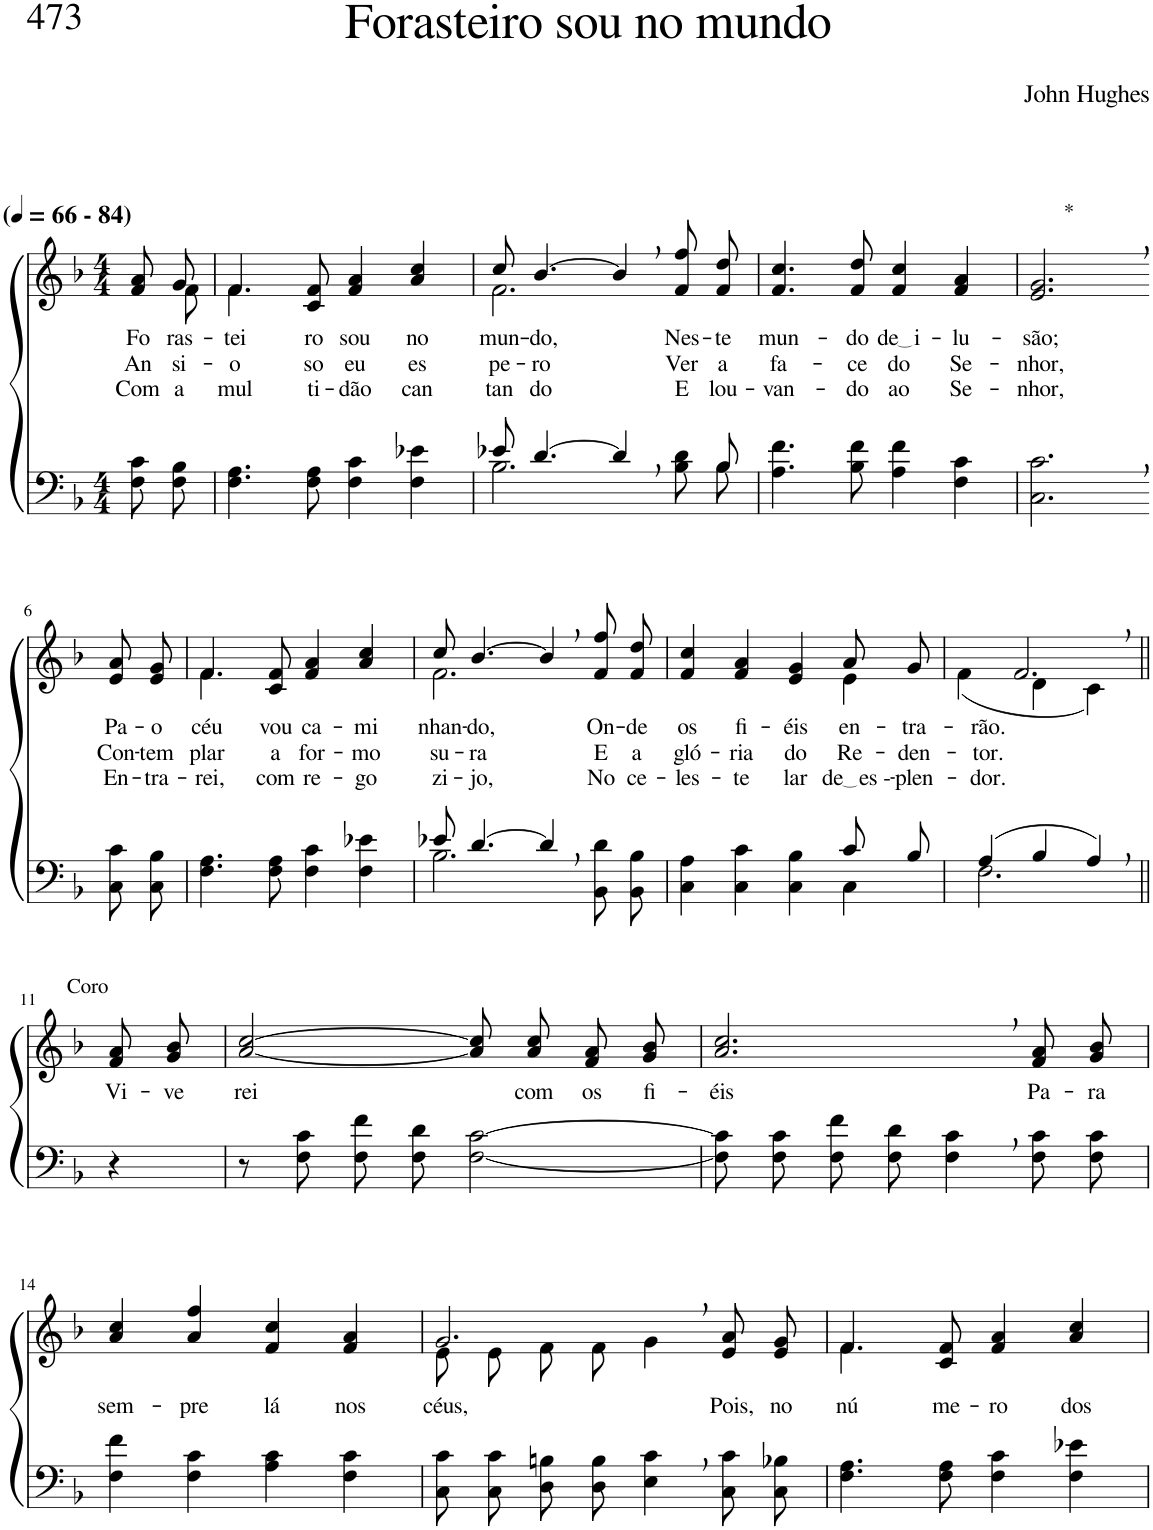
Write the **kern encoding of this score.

**kern	**kern	**text	**text	**text
*part2	*part1	*part1	*part1	*part1
*staff2	*staff1	*staff1	*staff1	*staff1
*I"Parte III e IV	*I"Parte I e II	*	*	*
*clefF4	*clefG2	*	*	*
*Trd1c2	*Trd1c2	*	*	*
*k[b-]	*k[b-]	*	*	*
*M4/4	*M4/4	*	*	*
*MM66	*MM66	*	*	*
=1	=1	=1	=1	=1
!	!LO:TX:a:B:t=(	!	!	!
!	!LO:TX:a:B:t=- 84)	!	!	!
!	!	!LO:LY:b	!LO:LY:b	!LO:LY:b
*	*^	*	*	*
8F\ 8c\L	8f/ 8a/L	8ryy	Fo-	An-	Com
!	!	!	!LO:LY:b	!LO:LY:b	!LO:LY:b
8F\ 8B-\J	8g/J	8f\	-ras-	-si-	a
=2	=2	=2	=2	=2	=2
!	!	!	!LO:LY:b	!LO:LY:b	!LO:LY:b
4.F\ 4.A\	4.f/	4.f\	-tei-	-o-	mul-
!	!	!	!LO:LY:b	!LO:LY:b	!LO:LY:b
8F\ 8A\	8c/ 8f/	2ryy	-ro	-so	-ti-
!	!	!	!LO:LY:b	!LO:LY:b	!LO:LY:b
4F\ 4c\	4f/ 4a/	.	sou	eu	-dão
!	!	!	!LO:LY:b	!LO:LY:b	!LO:LY:b
4F\ 4e-X\	4a/ 4cc/	.	no	es-	can-
.	.	8ryy	.	.	.
=3	=3	=3	=3	=3	=3
*^	*	*	*	*	*
!	!	!	!	!LO:LY:b	!LO:LY:b	!LO:LY:b
8e-X/	2.B-\	8cc/	2.f\	mun-	pe-	-tan
!	!	!	!	!LO:LY:b	!LO:LY:b	!LO:LY:b
[4.d/	.	[4.b-/	.	do,	-ro	do
4d,/]	.	4b-,/]	.	.	.	.
!	!	!	!	!LO:LY:b	!LO:LY:b	!LO:LY:b
8ryy	8B-\ 8d\L	8f/ 8ff/L	4ryy	Nes-	Ver	E
!	!	!	!	!LO:LY:b	!LO:LY:b	!LO:LY:b
8B-/	8B-\J	8f/ 8dd/J	.	-te	a	lou-
*	*	*v	*v	*	*	*
=4	=4	=4	=4	=4	=4
!	!	!	!LO:LY:b	!LO:LY:b	!LO:LY:b
*v	*v	*	*	*	*
4.A\ 4.f\	4.f/ 4.cc/	mun-	fa-	-van-
!	!	!LO:LY:b	!LO:LY:b	!LO:LY:b
8B-\ 8f\	8f/ 8dd/	-do	-ce	-do
!	!	!LO:LY:b	!LO:LY:b	!LO:LY:b
4A\ 4f\	4f/ 4cc/	de i	do	ao
!	!	!LO:LY:b	!LO:LY:b	!LO:LY:b
4F\ 4c\	4f/ 4a/	-lu-	Se-	Se-
=5	=5	=5	=5	=5
!	!LO:TX:a:t=*	!	!	!
!	!	!LO:LY:b	!LO:LY:b	!LO:LY:b
2.C\, 2.c\,	2.e/, 2.g/,	-são;	-nhor,	-nhor,
!!LO:LB:g=z
=6-	=6-	=6-	=6-	=6-
!	!	!LO:LY:b	!LO:LY:b	!LO:LY:b
8C\ 8c\L	8e/ 8a/L	Pa-	Con-	En-
!	!	!LO:LY:b	!LO:LY:b	!LO:LY:b
8C\ 8B-\J	8e/ 8g/J	-o	-tem-	-tra-
=7	=7	=7	=7	=7
!	!	!	!	!LO:LY:b
*	*^	*	*	*
!	!	!	!LO:LY:b	!LO:LY:b	!
4.F\ 4.A\	4.f/	4.f\	-céu	-plar	-rei,
!	!	!	!LO:LY:b	!LO:LY:b	!LO:LY:b
8F\ 8A\	8c/ 8f/	2ryy	vou	a	com
!	!	!	!LO:LY:b	!LO:LY:b	!LO:LY:b
4F\ 4c\	4f/ 4a/	.	ca-	for-	re-
!	!	!	!LO:LY:b	!LO:LY:b	!LO:LY:b
4F\ 4e-X\	4a/ 4cc/	.	-mi-	-mo-	-go-
.	.	8ryy	.	.	.
=8	=8	=8	=8	=8	=8
*^	*	*	*	*	*
!	!	!	!	!LO:LY:b	!LO:LY:b	!LO:LY:b
8e-X/	2.B-\	8cc/	2.f\	-nhan-	-su-	-zi-
!	!	!	!	!LO:LY:b	!LO:LY:b	!LO:LY:b
[4.d/	.	[4.b-/	.	-do,	-ra	-jo,
4d,/]	.	4b-,/]	.	.	.	.
!	!	!	!	!LO:LY:b	!LO:LY:b	!LO:LY:b
4ryy	8BB-\ 8d\L	8f/ 8ff/L	4ryy	On-	E	No
!	!	!	!	!LO:LY:b	!LO:LY:b	!LO:LY:b
.	8BB-\ 8B-\J	8f/ 8dd/J	.	-de	a	ce-
=9	=9	=9	=9	=9	=9	=9
!	!	!	!	!LO:LY:b	!LO:LY:b	!LO:LY:b
2.ryy	4C\ 4A\	4f/ 4cc/	2.ryy	os	gló-	-les-
!	!	!	!	!LO:LY:b	!LO:LY:b	!LO:LY:b
.	4C\ 4c\	4f/ 4a/	.	fi-	-ria	-te
!	!	!	!	!LO:LY:b	!LO:LY:b	!LO:LY:b
.	4C\ 4B-\	4e/ 4g/	.	-éis	do	lar
!	!	!	!	!	!	!LO:LY:b
!	!	!	!	!LO:LY:b	!LO:LY:b	!
8c/L	4C\	8a/L	4e\	en-	Re-	de es -
!	!	!	!	!LO:LY:b	!LO:LY:b	!LO:LY:b
8B-/J	.	8g/J	.	-tra-	-den-	-plen-
=10	=10	=10	=10	=10	=10	=10
!	!	!	!	!LO:LY:b	!LO:LY:b	!LO:LY:b
(4A/	2.F\	2.f,/	(4f\	-rão.	-tor.	-dor.
4B-/	.	.	4d\	.	.	.
4A,/)	.	.	4c\)	.	.	.
*v	*v	*	*	*	*	*
!!LO:LB:g=z
=11||	=11||	=11||	=11||	=11||	=11||
!	!LO:TX:a:t=Coro	!	!	!	!
!	!	!	!LO:LY:b	!	!
*	*v	*v	*	*	*
4r	8f/ 8a/L	Vi-	.	.
!	!	!LO:LY:b	!	!
.	8g/ 8b-/J	-ve	.	.
=12	=12	=12	=12	=12
!	!	!LO:LY:b	!	!
8r	[2a/ [2cc/	rei	.	.
8F\ 8c\	.	.	.	.
8F\ 8f\L	.	.	.	.
8F\ 8d\J	.	.	.	.
[2F\ [2c\	8a]\ 8cc]\L	.	.	.
!	!	!LO:LY:b	!	!
.	8a\ 8cc\J	com	.	.
!	!	!LO:LY:b	!	!
.	8f/ 8a/L	os	.	.
!	!	!LO:LY:b	!	!
.	8g/ 8b-/J	fi-	.	.
=13	=13	=13	=13	=13
!	!	!LO:LY:b	!	!
8F]\ 8c]\L	2.a/, 2.cc/,	-éis	.	.
8F\ 8c\J	.	.	.	.
8F\ 8f\L	.	.	.	.
8F\ 8d\J	.	.	.	.
4F\, 4c\,	.	.	.	.
!	!	!LO:LY:b	!	!
8F\ 8c\L	8f/ 8a/L	Pa-	.	.
!	!	!LO:LY:b	!	!
8F\ 8c\J	8g/ 8b-/J	-ra	.	.
!!LO:LB:g=z
=14	=14	=14	=14	=14
!	!	!LO:LY:b	!	!
4F\ 4f\	4a/ 4cc/	sem-	.	.
!	!	!LO:LY:b	!	!
4F\ 4c\	4a/ 4ff/	-pre	.	.
!	!	!LO:LY:b	!	!
4A\ 4c\	4f/ 4cc/	lá	.	.
!	!	!LO:LY:b	!	!
4F\ 4c\	4f/ 4a/	nos	.	.
=15	=15	=15	=15	=15
*	*^	*	*	*
!	!	!	!LO:LY:b	!	!
8C\ 8c\L	2.g,/	8e\L	céus,	.	.
8C\ 8c\J	.	8e\J	.	.	.
8D\ 8Bn\L	.	8f\L	.	.	.
8D\ 8B\J	.	8f\J	.	.	.
4E\, 4c\,	.	4g\	.	.	.
!	!	!	!LO:LY:b	!	!
8C\ 8c\L	8e/ 8a/L	4ryy	Pois,	.	.
!	!	!	!LO:LY:b	!	!
8C\ 8B-X\J	8e/ 8g/J	.	no	.	.
=16	=16	=16	=16	=16	=16
!	!	!	!LO:LY:b	!	!
4.F\ 4.A\	4.f/	4.f\	nú-	.	.
!	!	!	!LO:LY:b	!	!
8F\ 8A\	8c/ 8f/	2ryy	me-	.	.
!	!	!	!LO:LY:b	!	!
4F\ 4c\	4f/ 4a/	.	-ro	.	.
!	!	!	!LO:LY:b	!	!
4F\ 4e-X\	4a/ 4cc/	.	dos	.	.
.	.	8ryy	.	.	.
*	*v	*v	*	*	*
=	=	=	=	=
*-	*-	*-	*-	*-
